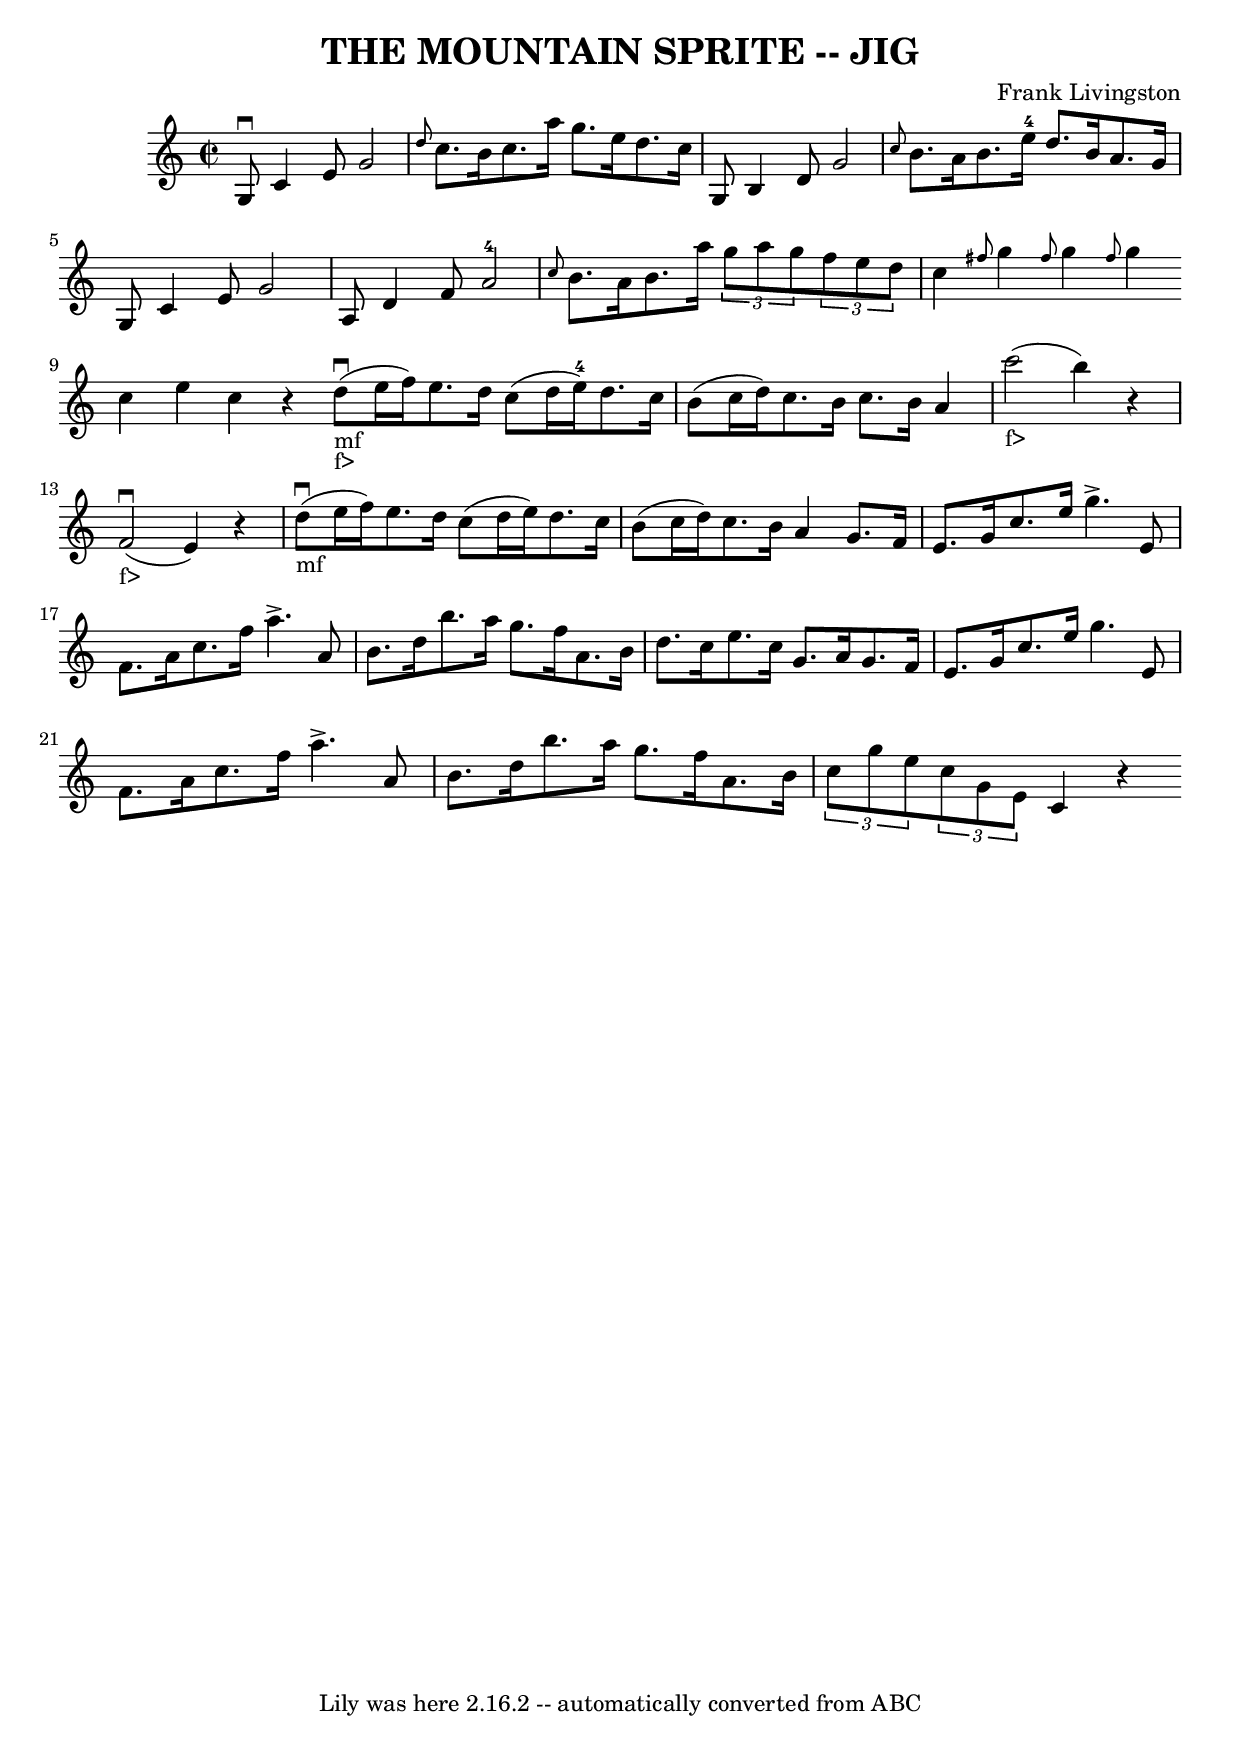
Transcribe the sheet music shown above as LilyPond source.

\version "2.7.40"
\include "Mammoth.ily"
\header {
	%% book = "Ryan's Mammoth Collection of Fiddle Tunes"
	composer = "Frank Livingston"
	crossRefNumber = "1"
	footnotes = ""
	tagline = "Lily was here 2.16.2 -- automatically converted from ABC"
	title = "THE MOUNTAIN SPRITE -- JIG"
}
voicedefault =  {


\override Staff.TimeSignature #'style = #'C
 \time 2/2 \key c \major g8^\downbow c'4 e'8 g'2    |
 
\grace { d''8  } c''8. b'16 c''8. a''16 g''8. e''16    
d''8. c''16    |
 g8 b4 d'8 g'2    |
 \grace {    
c''8  } b'8. a'16 b'8. e''16-4 d''8. b'16 a'8. g'16    
    |
 g8 c'4 e'8 g'2    |
 a8 d'4 f'8 a'2 
-4   |
 \grace { c''8  } b'8. a'16 b'8. a''16    
\times 2/3 { g''8 a''8 g''8  }   \times 2/3 { f''8 e''8 d''8  } 
      |
 c''4  \grace { fis''8  } g''4  \grace { fis''8  }   
g''4  \grace { fis''8  } g''4    \bar ":|" c''4 e''4 c''4    r4   
\bar "|."     \bar "|:"       |
 d''8_"mf"_"f>"(^\downbow e''16    
f''16) e''8. d''16 c''8 (d''16 e''16-4) d''8. c''16  
  |
 b'8 (c''16 d''16) c''8. b'16 c''8. b'16 a'4 
       |
 c'''2_"f>"(b''4)   r4   |
 f'2 
_"f>"(^\downbow e'4)   r4       |
 d''8_"mf"(^\downbow e''16  
 f''16) e''8. d''16 c''8 (d''16 e''16) d''8. c''16    
|
 b'8 (c''16 d''16) c''8. b'16 a'4 g'8. f'16    
|
 e'8. g'16 c''8. e''16 g''4.^\accent e'8    |
 
 f'8. a'16 c''8. f''16 a''4.^\accent a'8    |
 b'8.    
d''16 b''8. a''16 g''8. f''16 a'8. b'16    |
 d''8.   
 c''16 e''8. c''16 g'8. a'16 g'8. f'16        |
 e'8. 
 g'16 c''8. e''16 g''4. e'8    |
 f'8. a'16 c''8.   
 f''16 a''4.^\accent a'8    |
 b'8. d''16 b''8. a''16    
g''8. f''16 a'8. b'16    |
   \times 2/3 { c''8 g''8    
e''8  }   \times 2/3 { c''8 g'8 e'8  } c'4    r4   \bar ":|"   
}

\score{
    <<

	\context Staff="default"
	{
	    \voicedefault 
	}

    >>
	\layout {
	}
	\midi {}
}
